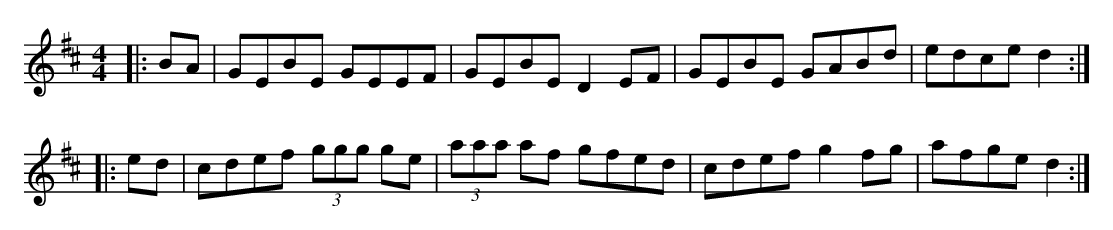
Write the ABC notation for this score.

X:1
M:4/4
K:Edor
|:BA|GEBE GEEF|GEBE D2EF|GEBE GABd|edce d2:|
|:ed|cdef (3ggg ge|(3aaa af gfed|cdef g2fg|afge d2:|
